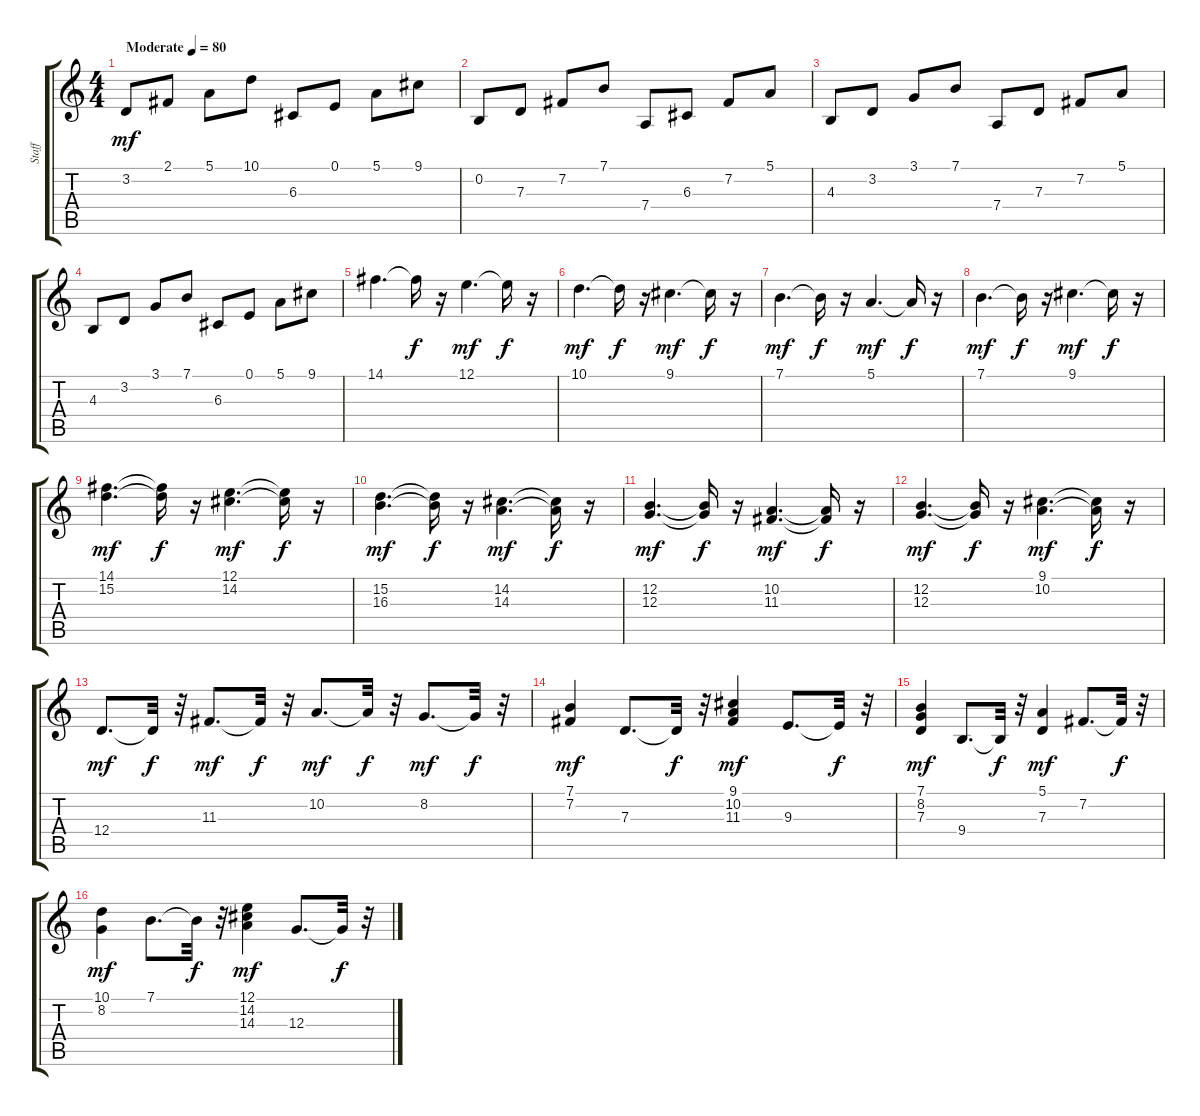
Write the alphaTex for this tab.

\track ("Staff" "Staff") {instrument acousticgrandpiano}
\staff {score tabs}
\tuning (E4 B3 G3 D3 A2 E2) {hide}
\ts (4 4)
\tempo (80 "Moderate")
\clef g2
\ks c
3.2.8{dy mf instrument acousticgrandpiano} 2.1.8 5.1.8 10.1.8 6.3.8 0.1.8 5.1.8 9.1.8 |
0.2.8 7.3.8 7.2.8 7.1.8 7.4.8 6.3.8 7.2.8 5.1.8 |
4.3.8 3.2.8 3.1.8 7.1.8 7.4.8 7.3.8 7.2.8 5.1.8 |
4.3.8 3.2.8 3.1.8 7.1.8 6.3.8 0.1.8 5.1.8 9.1.8 |
14.1.4{d} 14.1{t}.16{dy f} r.16 12.1.4{d dy mf} 12.1{t}.16{dy f} r.16 |
10.1.4{d dy mf} 10.1{t}.16{dy f} r.16 9.1.4{d dy mf} 9.1{t}.16{dy f} r.16 |
7.1.4{d dy mf} 7.1{t}.16{dy f} r.16 5.1.4{d dy mf} 5.1{t}.16{dy f} r.16 |
7.1.4{d dy mf} 7.1{t}.16{dy f} r.16 9.1.4{d dy mf} 9.1{t}.16{dy f} r.16 |
(14.1 15.2).4{d dy mf} (14.1{t} 15.2{t}).16{dy f} r.16 (12.1 14.2).4{d dy mf} (12.1{t} 14.2{t}).16{dy f} r.16 |
(15.2 16.3).4{d dy mf} (15.2{t} 16.3{t}).16{dy f} r.16 (14.2 14.3).4{d dy mf} (14.2{t} 14.3{t}).16{dy f} r.16 |
(12.2 12.3).4{d dy mf} (12.2{t} 12.3{t}).16{dy f} r.16 (10.2 11.3).4{d dy mf} (10.2{t} 11.3{t}).16{dy f} r.16 |
(12.2 12.3).4{d dy mf} (12.2{t} 12.3{t}).16{dy f} r.16 (9.1 10.2).4{d dy mf} (9.1{t} 10.2{t}).16{dy f} r.16 |
12.4.8{d dy mf} 12.4{t}.32{dy f} r.32 11.3.8{d dy mf} 11.3{t}.32{dy f} r.32 10.2.8{d dy mf} 10.2{t}.32{dy f} r.32 8.2.8{d dy mf} 8.2{t}.32{dy f} r.32 |
(7.1 7.2).4{dy mf} 7.3.8{d} 7.3{t}.32{dy f} r.32 (9.1 10.2 11.3).4{dy mf} 9.3.8{d} 9.3{t}.32{dy f} r.32 |
(7.1 8.2 7.3).4{dy mf} 9.4.8{d} 9.4{t}.32{dy f} r.32 (5.1 7.3).4{dy mf} 7.2.8{d} 7.2{t}.32{dy f} r.32 |
(10.1 8.2).4{dy mf} 7.1.8{d} 7.1{t}.32{dy f} r.32 (12.1 14.2 14.3).4{dy mf} 12.3.8{d} 12.3{t}.32{dy f} r.32
